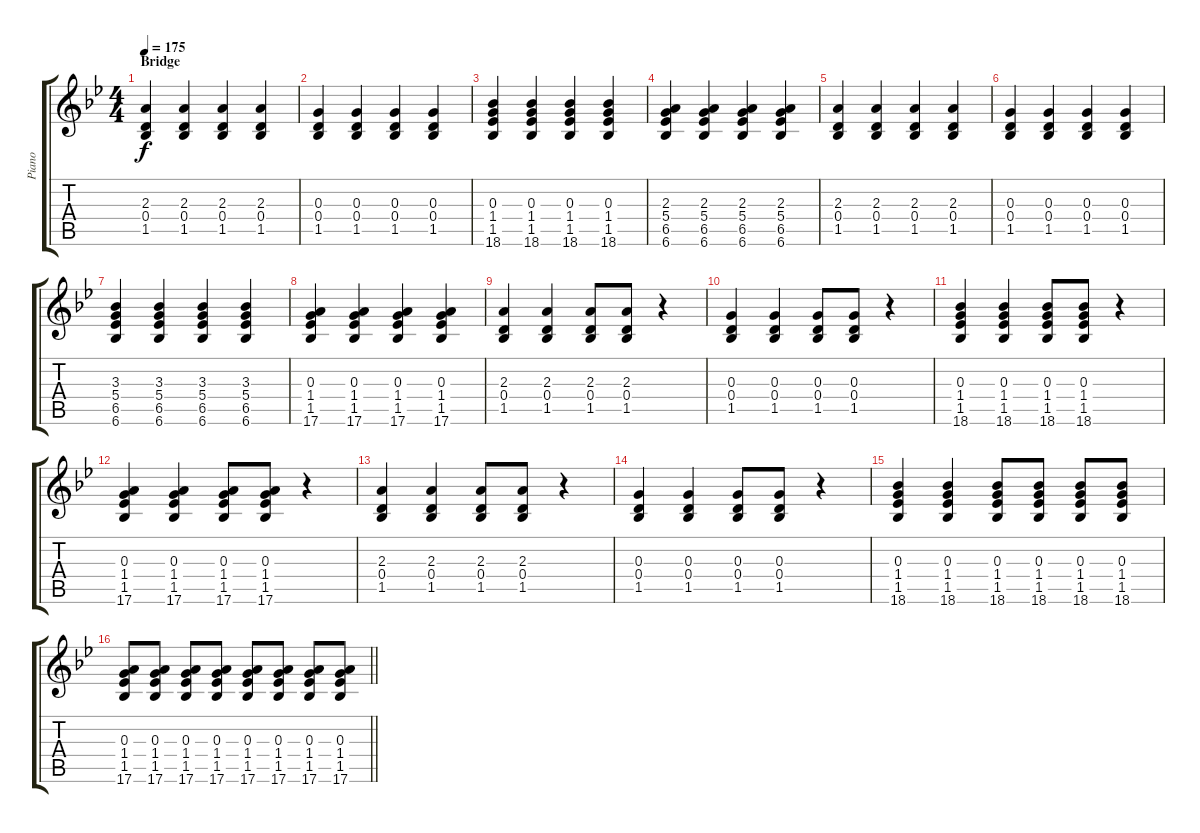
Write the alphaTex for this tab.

\track ("Piano" "Piano") {instrument brightacousticpiano}
\staff {score tabs}
\tuning (E5 B4 G4 D4 A3 E3) {hide}
\ts (4 4)
\section ("" "Bridge")
\tempo 175
\clef g2
\ks bb
(2.3 0.4 1.5).4{dy f} (2.3 0.4 1.5).4 (2.3 0.4 1.5).4 (2.3 0.4 1.5).4 |
(0.3 0.4 1.5).4 (0.3 0.4 1.5).4 (0.3 0.4 1.5).4 (0.3 0.4 1.5).4 |
(0.3 1.4 1.5 18.6).4 (0.3 1.4 1.5 18.6).4 (0.3 1.4 1.5 18.6).4 (0.3 1.4 1.5 18.6).4 |
(2.3 5.4 6.5 6.6).4 (2.3 5.4 6.5 6.6).4 (2.3 5.4 6.5 6.6).4 (2.3 5.4 6.5 6.6).4 |
(2.3 0.4 1.5).4 (2.3 0.4 1.5).4 (2.3 0.4 1.5).4 (2.3 0.4 1.5).4 |
(0.3 0.4 1.5).4 (0.3 0.4 1.5).4 (0.3 0.4 1.5).4 (0.3 0.4 1.5).4 |
(3.3 5.4 6.5 6.6).4 (3.3 5.4 6.5 6.6).4 (3.3 5.4 6.5 6.6).4 (3.3 5.4 6.5 6.6).4 |
(0.3 1.4 1.5 17.6).4 (0.3 1.4 1.5 17.6).4 (0.3 1.4 1.5 17.6).4 (0.3 1.4 1.5 17.6).4 |
(2.3 0.4 1.5).4 (2.3 0.4 1.5).4 (2.3 0.4 1.5).8 (2.3 0.4 1.5).8 r.4 |
(0.3 0.4 1.5).4 (0.3 0.4 1.5).4 (0.3 0.4 1.5).8 (0.3 0.4 1.5).8 r.4 |
(0.3 1.4 1.5 18.6).4 (0.3 1.4 1.5 18.6).4 (0.3 1.4 1.5 18.6).8 (0.3 1.4 1.5 18.6).8 r.4 |
(0.3 1.4 1.5 17.6).4 (0.3 1.4 1.5 17.6).4 (0.3 1.4 1.5 17.6).8 (0.3 1.4 1.5 17.6).8 r.4 |
(2.3 0.4 1.5).4 (2.3 0.4 1.5).4 (2.3 0.4 1.5).8 (2.3 0.4 1.5).8 r.4 |
(0.3 0.4 1.5).4 (0.3 0.4 1.5).4 (0.3 0.4 1.5).8 (0.3 0.4 1.5).8 r.4 |
(0.3 1.4 1.5 18.6).4 (0.3 1.4 1.5 18.6).4 (0.3 1.4 1.5 18.6).8 (0.3 1.4 1.5 18.6).8 (0.3 1.4 1.5 18.6).8 (0.3 1.4 1.5 18.6).8 |
\barLineRight lightlight
(0.3 1.4 1.5 17.6).8 (0.3 1.4 1.5 17.6).8 (0.3 1.4 1.5 17.6).8 (0.3 1.4 1.5 17.6).8 (0.3 1.4 1.5 17.6).8 (0.3 1.4 1.5 17.6).8 (0.3 1.4 1.5 17.6).8 (0.3 1.4 1.5 17.6).8
